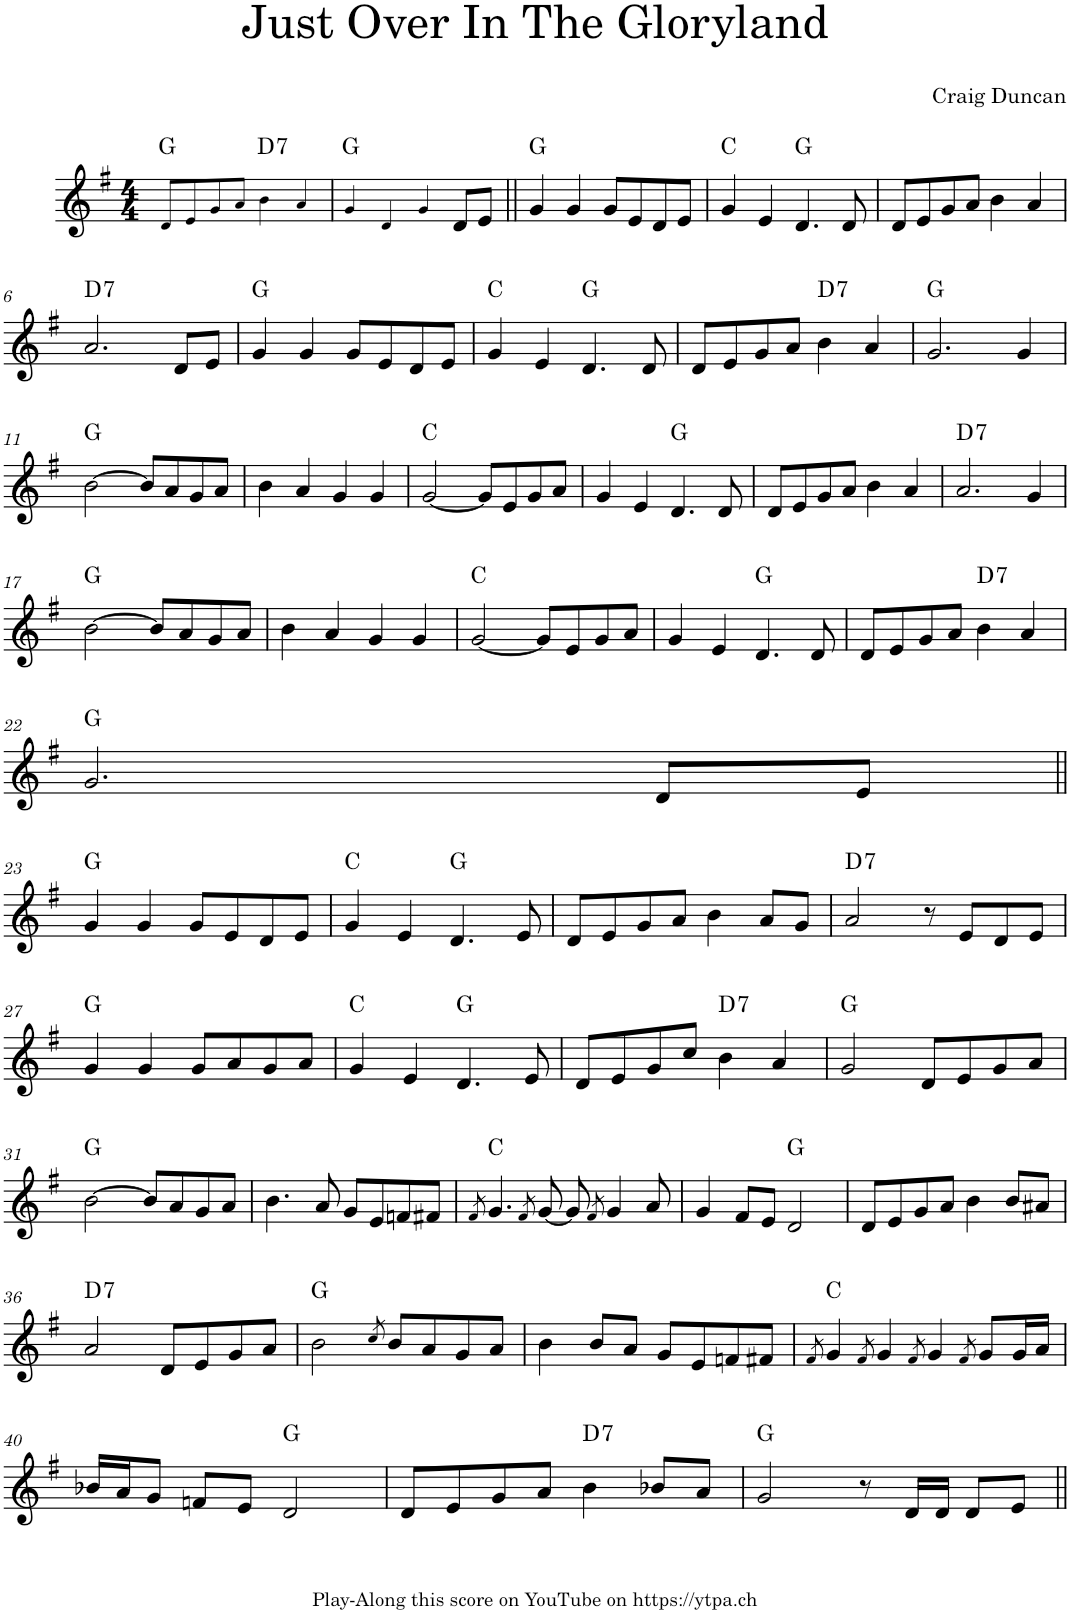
**kern	**harte
*part1	*part1
*staff1	*
*I"Piano	*
*I'Pno.	*
*clefG2	*
*k[f#]	*
*M4/4	*
=1	=1
8d!/L	G:maj
8e!/	.
8g!/	.
8a!/J	.
!	!LO:H:kt=7
4b!\	D:7
4a!/	.
=2	=2
4g!/	G:maj
4d!/	.
4g!/	.
8d/L	.
8e/J	.
=3||	=3||
4g/	G:maj
4g/	.
8g/L	.
8e/	.
8d/	.
8e/J	.
=4	=4
4g/	C:maj
4e/	.
4.d/	G:maj
8d/	.
=5	=5
8d/L	.
8e/	.
8g/	.
8a/J	.
4b\	.
4a/	.
!!LO:LB:g=z
=6	=6
!	!LO:H:kt=7
2.a/	D:7
8d/L	.
8e/J	.
=7	=7
4g/	G:maj
4g/	.
8g/L	.
8e/	.
8d/	.
8e/J	.
=8	=8
4g/	C:maj
4e/	.
4.d/	G:maj
8d/	.
=9	=9
8d/L	.
8e/	.
8g/	.
8a/J	.
!	!LO:H:kt=7
4b\	D:7
4a/	.
=10	=10
2.g/	G:maj
4g/	.
!!LO:LB:g=z
=11	=11
[2b\	G:maj
8b/L]	.
8a/	.
8g/	.
8a/J	.
=12	=12
4b\	.
4a/	.
4g/	.
4g/	.
=13	=13
[2g/	C:maj
8g/L]	.
8e/	.
8g/	.
8a/J	.
=14	=14
4g/	.
4e/	.
4.d/	G:maj
8d/	.
=15	=15
8d/L	.
8e/	.
8g/	.
8a/J	.
4b\	.
4a/	.
=16	=16
!	!LO:H:kt=7
2.a/	D:7
4g/	.
!!LO:LB:g=z
=17	=17
[2b\	G:maj
8b/L]	.
8a/	.
8g/	.
8a/J	.
=18	=18
4b\	.
4a/	.
4g/	.
4g/	.
=19	=19
[2g/	C:maj
8g/L]	.
8e/	.
8g/	.
8a/J	.
=20	=20
4g/	.
4e/	.
4.d/	G:maj
8d/	.
=21	=21
8d/L	.
8e/	.
8g/	.
8a/J	.
!	!LO:H:kt=7
4b\	D:7
4a/	.
!!LO:LB:g=z
=22	=22
2.g/	G:maj
8d/L	.
8e/J	.
!!LO:LB:g=z
=23||	=23||
4g/	G:maj
4g/	.
8g/L	.
8e/	.
8d/	.
8e/J	.
=24	=24
4g/	C:maj
4e/	.
4.d/	G:maj
8e/	.
=25	=25
8d/L	.
8e/	.
8g/	.
8a/J	.
4b\	.
8a/L	.
8g/J	.
=26	=26
!	!LO:H:kt=7
2a/	D:7
8r	.
8e/L	.
8d/	.
8e/J	.
!!LO:LB:g=z
=27	=27
4g/	G:maj
4g/	.
8g/L	.
8a/	.
8g/	.
8a/J	.
=28	=28
4g/	C:maj
4e/	.
4.d/	G:maj
8e/	.
=29	=29
8d/L	.
8e/	.
8g/	.
8cc/J	.
!	!LO:H:kt=7
4b\	D:7
4a/	.
=30	=30
2g/	G:maj
8d/L	.
8e/	.
8g/	.
8a/J	.
!!LO:LB:g=z
=31	=31
[2b\	G:maj
8b/L]	.
8a/	.
8g/	.
8a/J	.
=32	=32
4.b\	.
8a/	.
8g/L	.
8e/	.
8fn/	.
8f#X/J	.
=33	=33
8qf#/	.
4.g/	C:maj
8qf#/	.
[8g/	.
8g/]	.
8qf#/	.
4g/	.
8a/	.
=34	=34
4g/	.
8f#/L	.
8e/J	.
2d/	G:maj
=35	=35
8d/L	.
8e/	.
8g/	.
8a/J	.
4b\	.
8b/L	.
8a#X/J	.
!!LO:LB:g=z
=36	=36
!	!LO:H:kt=7
2a/	D:7
8d/L	.
8e/	.
8g/	.
8a/J	.
=37	=37
2b\	G:maj
8qcc/	.
8b/L	.
8a/	.
8g/	.
8a/J	.
=38	=38
4b\	.
8b/L	.
8a/J	.
8g/L	.
8e/	.
8fn/	.
8f#X/J	.
=39	=39
8qf#/	.
4g/	C:maj
8qf#/	.
4g/	.
8qf#/	.
4g/	.
8qf#/	.
8g/L	.
16g/L	.
16a/JJ	.
!!LO:LB:g=z
=40	=40
16b-X/LL	.
16a/J	.
8g/J	.
8fn/L	.
8e/J	.
2d/	G:maj
=41	=41
8d/L	.
8e/	.
8g/	.
8a/J	.
!	!LO:H:kt=7
4b\	D:7
8b-X/L	.
8a/J	.
=42	=42
2g/	G:maj
8r	.
16d/LL	.
16d/JJ	.
8d/L	.
8e/J	.
=||	=||
*-	*-
